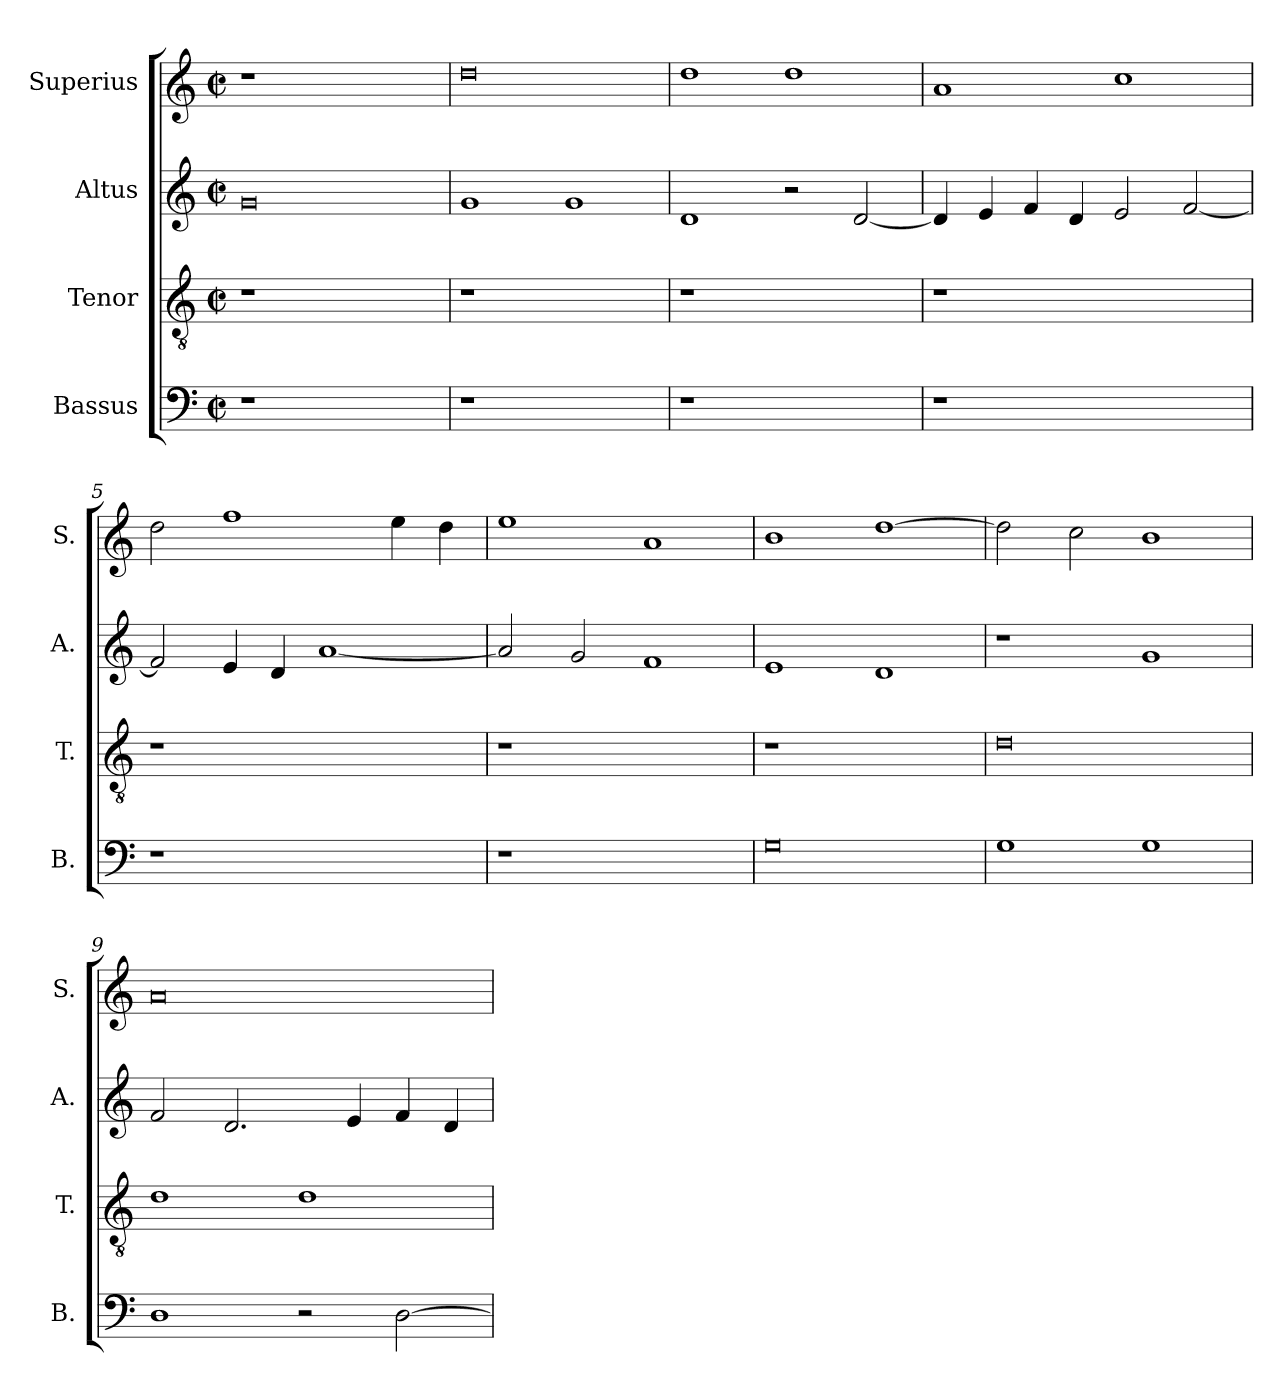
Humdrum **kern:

**kern	**kern	**kern	**kern
*part4	*part3	*part2	*part1
*staff4	*staff3	*staff2	*staff1
*I"Bassus	*I"Tenor	*I"Altus	*I"Superius
*I'B.	*I'T.	*I'A.	*I'S.
!!LO:PB:g=z
*clefF4	*clefGv2	*clefG2	*clefG2
*	*ITrd7c12	*	*
*k[]	*k[]	*k[]	*k[]
*C:	*C:	*C:	*C:
*M2/2	*M2/2	*M2/2	*M2/2
*met(c|)	*met(c|)	*met(c|)	*met(c|)
=1	=1	=1	=1
!LO:N:vis=1	!LO:N:vis=1	!	!LO:N:vis=1
1r	1r	0gi	1r
1ryy	1ryy	.	1ryy
=2	=2	=2	=2
!LO:N:vis=1	!LO:N:vis=1	!	!
1r	1r	1gi	0ddi
1ryy	1ryy	1gi	.
=3	=3	=3	=3
!LO:N:vis=1	!LO:N:vis=1	!	!
1r	1r	1di	1ddi
1ryy	1ryy	2r	1ddi
.	.	[<2di/	.
=4	=4	=4	=4
!LO:N:vis=1	!LO:N:vis=1	!	!
1r	1r	4di/]	1ai
.	.	4ei/	.
.	.	4fi/	.
.	.	4di/	.
1ryy	1ryy	2ei/	1cci
.	.	[<2fi/	.
=5	=5	=5	=5
!LO:N:vis=1	!LO:N:vis=1	!	!
1r	1r	2fi/]	2ddi\
.	.	4ei/	1ffi
.	.	4di/	.
1ryy	1ryy	[<1ai	.
.	.	.	4eei\
.	.	.	4ddi\
!!LO:LB:g=z
=6	=6	=6	=6
!LO:N:vis=1	!LO:N:vis=1	!	!
1r	1r	2ai/]	1eei
.	.	2gi/	.
1ryy	1ryy	1fi	1ai
=7	=7	=7	=7
!	!LO:N:vis=1	!	!
0Gi	1r	1ei	1bi
.	1ryy	1di	[>1ddi
=8	=8	=8	=8
1Gi	0Di	1r	2ddi\]
.	.	.	2cci\
1Gi	.	1gi	1bi
=9	=9	=9	=9
1Di	1Di	2fi/	0ai
.	.	2.di/	.
2r	1Di	.	.
.	.	4ei/	.
[>2Di\	.	4fi/	.
.	.	4di/	.
=	=	=	=
*-	*-	*-	*-
